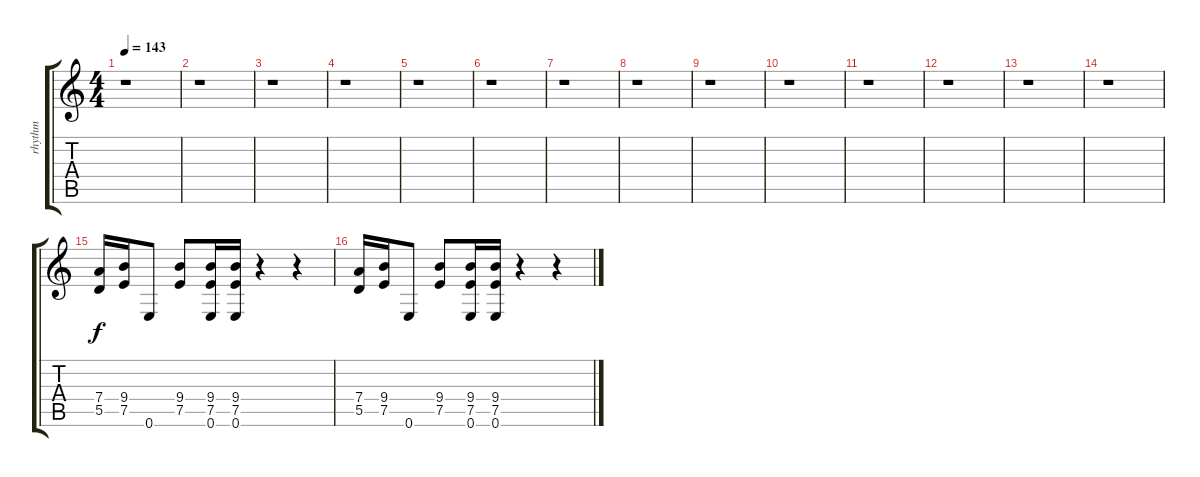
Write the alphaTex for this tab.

\track ("rhythm" "rhythm") {instrument distortionguitar}
\staff {score tabs}
\tuning (E4 B3 G3 D3 A2 E2) {hide}
\ts (4 4)
\tempo 143
\clef g2
\ks c
r.1{dy f} |
r.1 |
r.1 |
r.1 |
r.1 |
r.1 |
r.1 |
r.1 |
r.1 |
r.1 |
r.1 |
r.1 |
r.1 |
r.1 |
(7.4 5.5).16 (9.4 7.5).16 0.6.8 (9.4 7.5).8 (9.4 7.5 0.6).16 (9.4 7.5 0.6).16 r.4 r.4 |
(7.4 5.5).16 (9.4 7.5).16 0.6.8 (9.4 7.5).8 (9.4 7.5 0.6).16 (9.4 7.5 0.6).16 r.4 r.4
